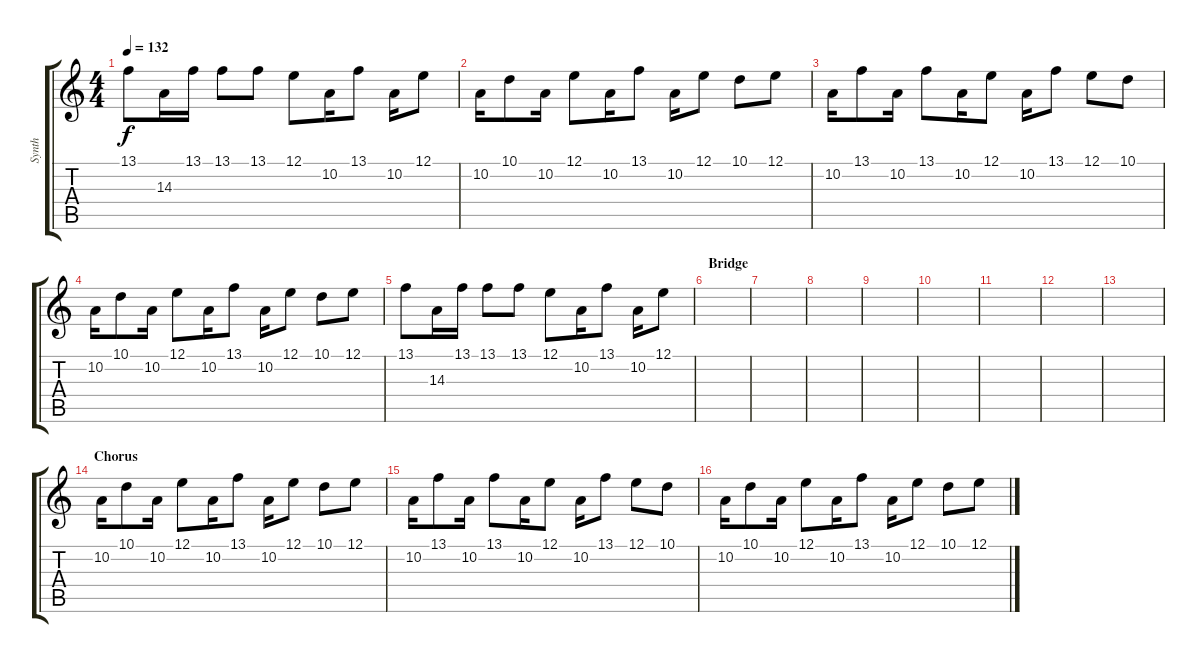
\track ("Synth" "Synth") {instrument harpsichord}
\staff {score tabs}
\tuning (E4 B3 G3 D3 A2 E2) {hide}
\ts (4 4)
\tempo 132
\clef g2
\ks c
13.1.8{dy f} 14.3.16 13.1.16 13.1.8 13.1.8 12.1.8 10.2.16 13.1.8 10.2.16 12.1.8 |
10.2.16 10.1.8 10.2.16 12.1.8 10.2.16 13.1.8 10.2.16 12.1.8 10.1.8 12.1.8 |
10.2.16 13.1.8 10.2.16 13.1.8 10.2.16 12.1.8 10.2.16 13.1.8 12.1.8 10.1.8 |
10.2.16 10.1.8 10.2.16 12.1.8 10.2.16 13.1.8 10.2.16 12.1.8 10.1.8 12.1.8 |
13.1.8 14.3.16 13.1.16 13.1.8 13.1.8 12.1.8 10.2.16 13.1.8 10.2.16 12.1.8 |
\section ("" "Bridge")
|
|
|
|
|
|
|
|
\section ("" "Chorus")
10.2.16 10.1.8 10.2.16 12.1.8 10.2.16 13.1.8 10.2.16 12.1.8 10.1.8 12.1.8 |
10.2.16 13.1.8 10.2.16 13.1.8 10.2.16 12.1.8 10.2.16 13.1.8 12.1.8 10.1.8 |
10.2.16 10.1.8 10.2.16 12.1.8 10.2.16 13.1.8 10.2.16 12.1.8 10.1.8 12.1.8
